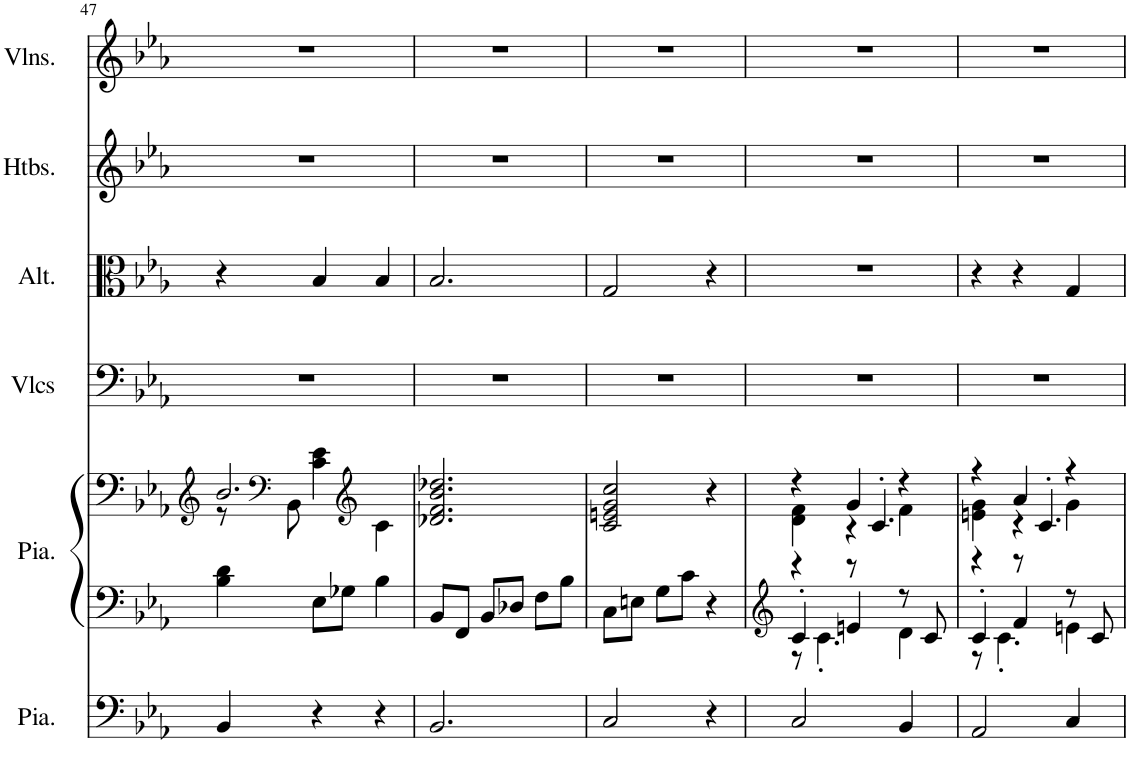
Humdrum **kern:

**kern	**kern	**kern	**kern	**kern	**kern	**kern
*part6	*part5	*part5	*part4	*part3	*part2	*part1
*staff7	*staff6	*staff5	*staff4	*staff3	*staff2	*staff1
*I"Piano, Pedals	*I"Piano, Organ	*	*I"Violoncelles, Bass	*I"Altos, Tenor	*I"Hautbois, Alto	*I"Violons, Soprano
*I'Pia.	*I'Pia.	*	*I'Vlcs	*I'Alt.	*I'Htbs.	*I'Vlns.
!!LO:PB:g=z
*clefF4	*clefF4	*clefG2	*clefF4	*clefC3	*clefG2	*clefG2
*k[b-e-a-]	*k[b-e-a-]	*k[b-e-a-]	*k[b-e-a-]	*k[b-e-a-]	*k[b-e-a-]	*k[b-e-a-]
*M3/4	*M3/4	*M3/4	*M3/4	*M3/4	*M3/4	*M3/4
=47	=47	=47	=47	=47	=47	=47
*	*	*^	*	*	*	*
4BB-/	4B-\ 4d\	2.b-/	8r	2.r	4r	2.r	2.r
*	*	*clefF4	*	*	*	*	*
.	.	.	8BB-\	.	.	.	.
4r	8E-\L	.	4c\ 4e-\	.	4B-/	.	.
.	8G-X\J	.	.	.	.	.	.
*	*	*clefG2	*	*	*	*	*
4r	4B-\	.	4c\	.	4B-/	.	.
*	*	*v	*v	*	*	*	*
=48	=48	=48	=48	=48	=48	=48
2.BB-/	8BB-/L	2.d-X/ 2.f/ 2.b-/ 2.dd-X/	2.r	2.B-/	2.r	2.r
.	8FF/J	.	.	.	.	.
.	8BB-/L	.	.	.	.	.
.	8D-X/J	.	.	.	.	.
.	8F\L	.	.	.	.	.
.	8B-\J	.	.	.	.	.
=49	=49	=49	=49	=49	=49	=49
2C/	8C\L	2c/ 2en/ 2g/ 2cc/	2.r	2G/	2.r	2.r
.	8En\J	.	.	.	.	.
.	8G\L	.	.	.	.	.
.	8c\J	.	.	.	.	.
4r	4r	4r	.	4r	.	.
=50	=50	=50	=50	=50	=50	=50
*	*clefG2	*	*	*	*	*
*	*^	*^	*	*	*	*
*	*	*	*	*^	*	*	*	*
2C/	4c'/	8r	4r	4d\ 4f\	4r	2.r	2.r	2.r	2.r
.	.	4.c'\	.	.	.	.	.	.	.
.	4en/	.	4g/	4r	8r	.	.	.	.
.	.	.	.	.	4.c'/	.	.	.	.
4BB-/	8r	4d\	4r	4f\	.	.	.	.	.
.	8c/	.	.	.	.	.	.	.	.
=51	=51	=51	=51	=51	=51	=51	=51	=51	=51
2AA-/	4c'/	8r	4r	4en\ 4g\	4r	2.r	4r	2.r	2.r
.	.	4.c'\	.	.	.	.	.	.	.
.	4f/	.	4a-/	4r	8r	.	4r	.	.
.	.	.	.	.	4.c'/	.	.	.	.
4C/	8r	4en\	4r	4g\	.	.	4G/	.	.
.	8c/	.	.	.	.	.	.	.	.
*	*v	*v	*	*	*	*	*	*	*
*	*	*v	*v	*v	*	*	*	*
=	=	=	=	=	=	=
*-	*-	*-	*-	*-	*-	*-
